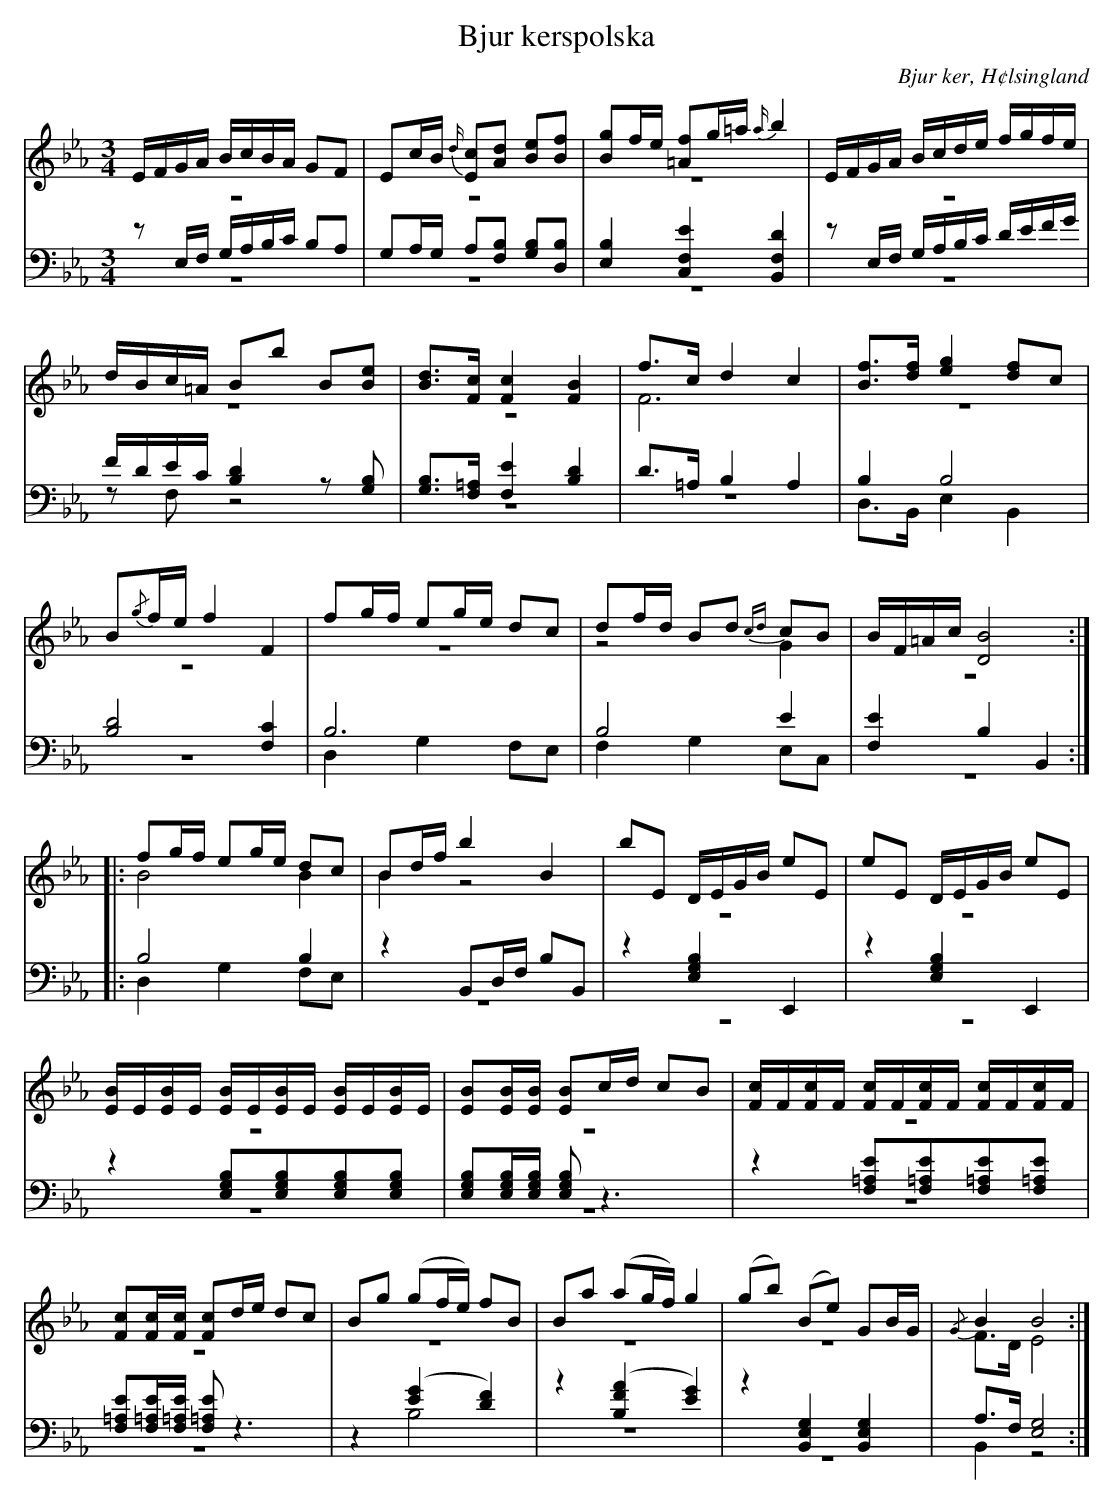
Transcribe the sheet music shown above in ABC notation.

X:1
T: Bjur kerspolska
O: Bjur ker, H¢lsingland
M: 3/4
L: 1/8
K: Eb
V:1
V:2 merge
V:3
V:4 merge
V:1
E/F/G/A/ B/c/B/A/ GF|Ec/B/ {d/}[Ec][Ad] [Be][Bf]|[Bg]f/e/ [=Af]g/=a/ {a/}b2|E/F/G/A/ B/c/d/e/ f/g/f/e/|
d/B/c/=A/ Bb B[Be]|[Bd]>[Fc] [F2c2] [F2B2]|f>c d2 c2|[Bf]>[df] [e2g2] [df]c|
B{/g}f/e/ f2 F2|fg/f/ eg/e/ dc|df/d/ Bd {cd}cB|B/F/=A/c/ [D4B4]:|
|:fg/f/ eg/e/ dc|Bd/f/ b2 B2|bE D/E/G/B/ eE|eE D/E/G/B/ eE|
[E/B/]E/[E/B/]E/ [E/B/]E/[E/B/]E/ [E/B/]E/[E/B/]E/|[EB][E/B/][E/B/] [EB]c/d/ cB|[F/c/]F/[F/c/]F/ [F/c/]F/[F/c/]F/ [F/c/]F/[F/c/]F/|[Fc][F/c/][F/c/] [Fc]d/e/ dc|Bg (gf/e/) fB|Ba (ag/f/) g2|(gb) (Be) GB/G/|{/G}B2 B4:|
V:2
z6|z6|z6|z6|
z6|z6|F6|z6|
z6|z6|z4 G2|z6:|
|:B4 B2|B2 z4|z6|z6|
z6|z6|z6|z6|
z6|z6|z6|F>D E4:|
V:3 clef=bass
zE,/F,/ G,/A,/B,/C/ B,A,|G,A,/G,/ A,[F,B,] [G,B,][D,B,]|[E,2B,2] [C,2F,2E2] [B,,2F,2D2]|zE,/F,/ G,/A,/B,/C/ D/E/F/G/|
F/D/E/C/ [B,2D2]z[G,B,]|[G,B,]>[F,=A,] [F,2E2] [B,2D2]|D>=A, B,2 A,2|B,2 B,4|
[B,4D4] [F,2C2]|B,6|B,4 E2|[F,2E2] B,2 B,,2:|
|:B,4 B,2|z2 B,,D,/F,/ B,B,,|z2 [E,2G,2B,2] E,,2|z2 [E,2G,2B,2] E,,2|
z2 [E,G,B,][E,G,B,][E,G,B,][E,G,B,]|[E,G,B,][E,/G,/B,/][E,/G,/B,/] [E,G,B,] z3|z2 [F,=A,E][F,=A,E][F,=A,E][F,=A,E]|[F,=A,E][F,/=A,/E/][F,/=A,/E/] [F,=A,E] z3|
z2 ([E2G2] [D2F2])|z2 ([B,2F2A2] [E2G2])|z2 [B,,2E,2G,2] [B,,2E,2G,2]|A,>F, [E,4G,4]:|
V:4  clef=bass
z6|z6|z6|z6|
zF, z4|z6|z6|D,>B,, E,2 B,,2|
z6|D,2 G,2 F,E,|F,2 G,2 E,C,|z6:|
|:D,2 G,2 F,E,|z6|z6|z6|
z6|z6|z6|z6|
z2 B,4|z6|z6|B,,2 z4:|
